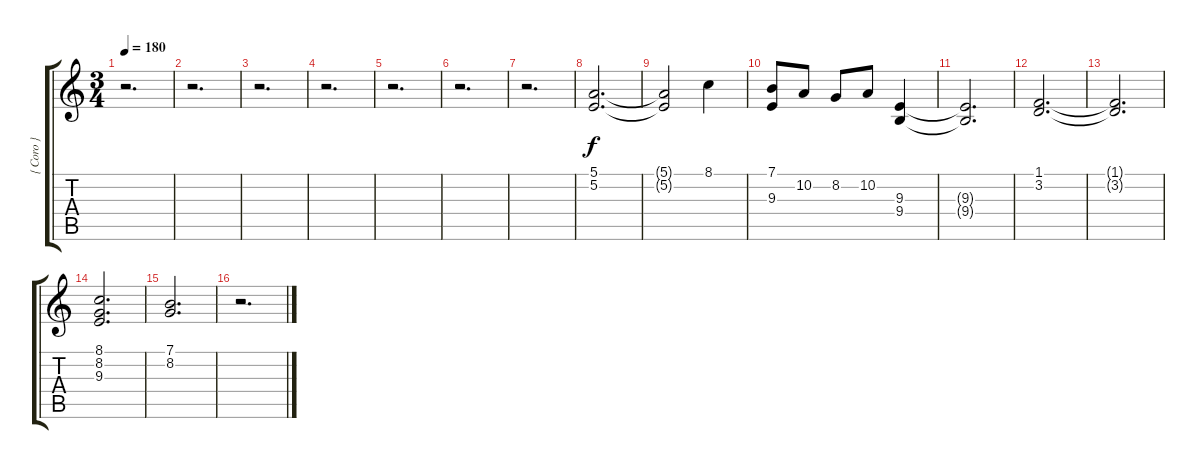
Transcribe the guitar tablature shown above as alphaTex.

\track ("{ Coro }" "{ Coro }") {instrument choiraahs}
\staff {score tabs}
\tuning (E4 B3 G3 D3 A2 E2) {hide}
\ts (3 4)
\tempo 180
\clef g2
\ks c
r.2{d dy f} |
r.2{d} |
r.2{d} |
r.2{d} |
r.2{d} |
r.2{d} |
r.2{d} |
(5.1 5.2).2{d} |
(5.1{t} 5.2{t}).2 8.1.4 |
(7.1 9.3).8 10.2.8 8.2.8 10.2.8 (9.3 9.4).4 |
(9.3{t} 9.4{t}).2{d} |
(1.1 3.2).2{d} |
(1.1{t} 3.2{t}).2{d} |
(8.1 8.2 9.3).2{d} |
(7.1 8.2).2{d} |
r.2{d}
